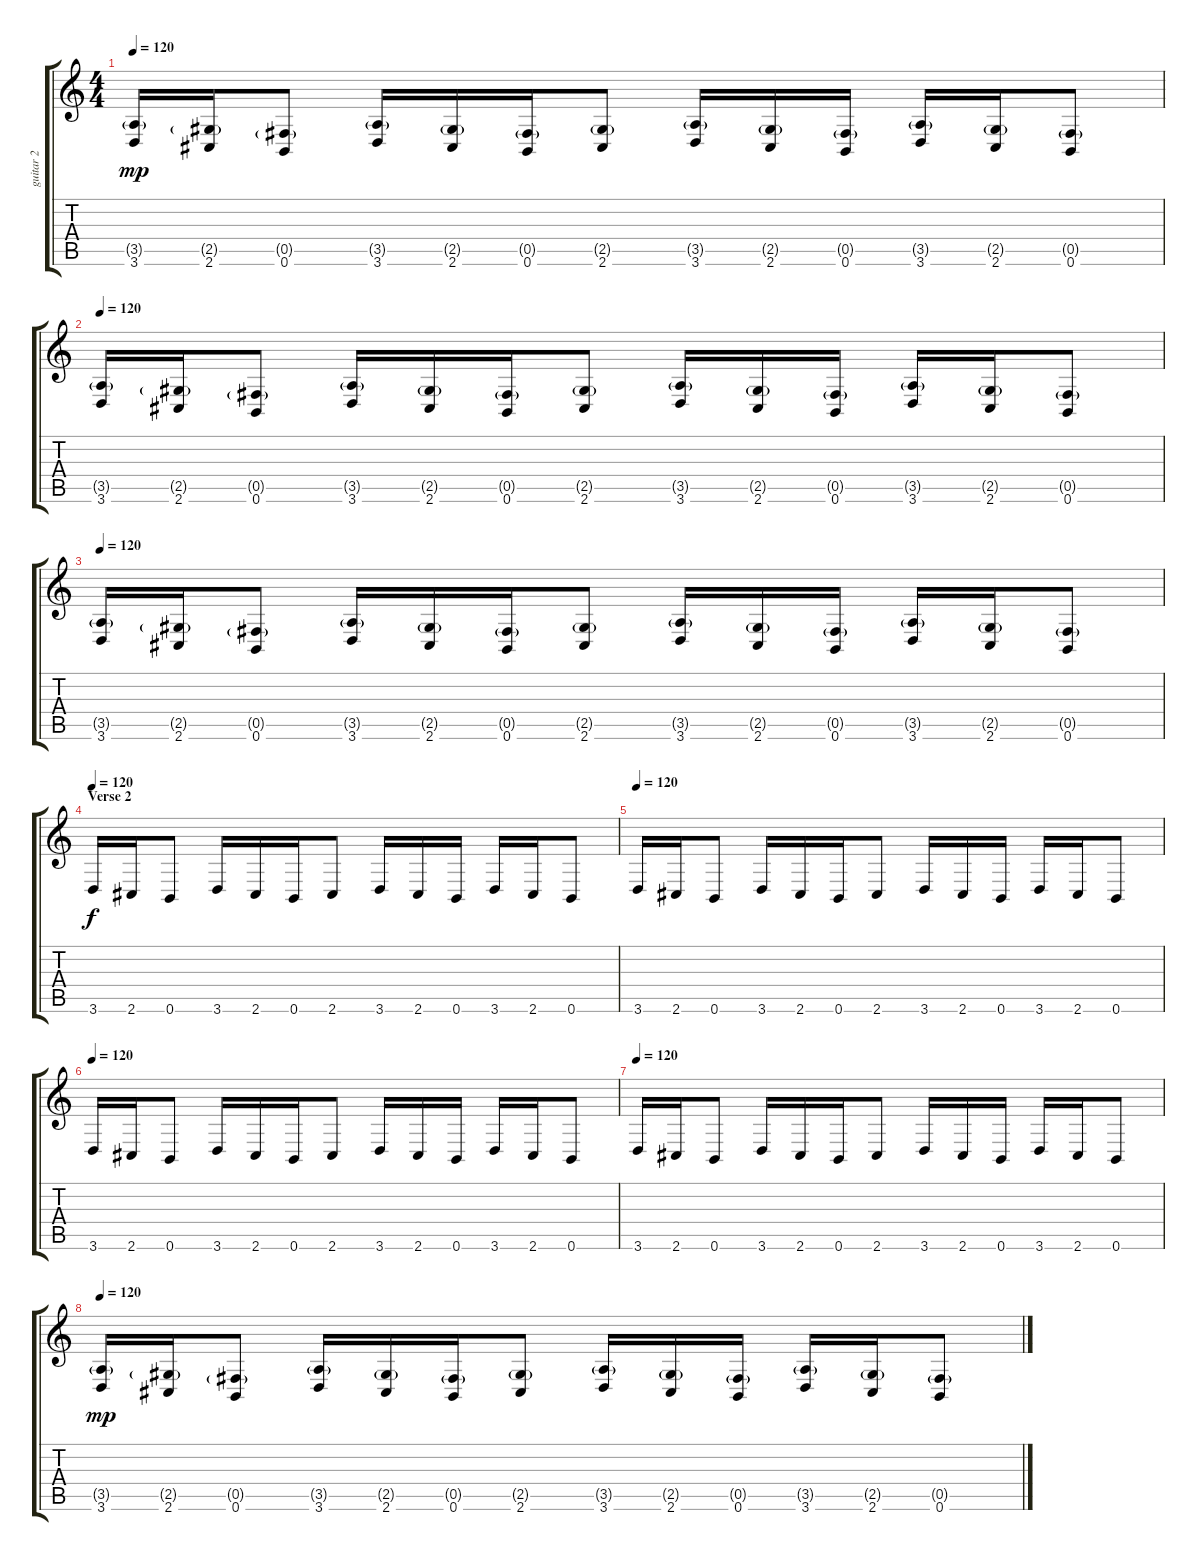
\track ("guitar 2" "guitar 2") {instrument overdrivenguitar}
\staff {score tabs}
\tuning (Db4 Ab3 E3 B2 Gb2 B1) {hide}
\ts (4 4)
\tempo 120
\clef g2
\ks c
(3.5{g} 3.6).16{dy mp} (2.5{g} 2.6).16 (0.5{g} 0.6).8 (3.5{g} 3.6).16 (2.5{g} 2.6).16 (0.5{g} 0.6).16 (2.5{g} 2.6).8 (3.5{g} 3.6).16 (2.5{g} 2.6).16 (0.5{g} 0.6).16 (3.5{g} 3.6).16 (2.5{g} 2.6).16 (0.5{g} 0.6).8 |
\tempo 120
(3.5{g} 3.6).16 (2.5{g} 2.6).16 (0.5{g} 0.6).8 (3.5{g} 3.6).16 (2.5{g} 2.6).16 (0.5{g} 0.6).16 (2.5{g} 2.6).8 (3.5{g} 3.6).16 (2.5{g} 2.6).16 (0.5{g} 0.6).16 (3.5{g} 3.6).16 (2.5{g} 2.6).16 (0.5{g} 0.6).8 |
\tempo 120
(3.5{g} 3.6).16 (2.5{g} 2.6).16 (0.5{g} 0.6).8 (3.5{g} 3.6).16 (2.5{g} 2.6).16 (0.5{g} 0.6).16 (2.5{g} 2.6).8 (3.5{g} 3.6).16 (2.5{g} 2.6).16 (0.5{g} 0.6).16 (3.5{g} 3.6).16 (2.5{g} 2.6).16 (0.5{g} 0.6).8 |
\section ("" "Verse 2")
\tempo 120
3.6.16{dy f} 2.6.16 0.6.8 3.6.16 2.6.16 0.6.16 2.6.8 3.6.16 2.6.16 0.6.16 3.6.16 2.6.16 0.6.8 |
\tempo 120
3.6.16 2.6.16 0.6.8 3.6.16 2.6.16 0.6.16 2.6.8 3.6.16 2.6.16 0.6.16 3.6.16 2.6.16 0.6.8 |
\tempo 120
3.6.16 2.6.16 0.6.8 3.6.16 2.6.16 0.6.16 2.6.8 3.6.16 2.6.16 0.6.16 3.6.16 2.6.16 0.6.8 |
\tempo 120
3.6.16 2.6.16 0.6.8 3.6.16 2.6.16 0.6.16 2.6.8 3.6.16 2.6.16 0.6.16 3.6.16 2.6.16 0.6.8 |
\tempo 120
(3.5{g} 3.6).16{dy mp} (2.5{g} 2.6).16 (0.5{g} 0.6).8 (3.5{g} 3.6).16 (2.5{g} 2.6).16 (0.5{g} 0.6).16 (2.5{g} 2.6).8 (3.5{g} 3.6).16 (2.5{g} 2.6).16 (0.5{g} 0.6).16 (3.5{g} 3.6).16 (2.5{g} 2.6).16 (0.5{g} 0.6).8
